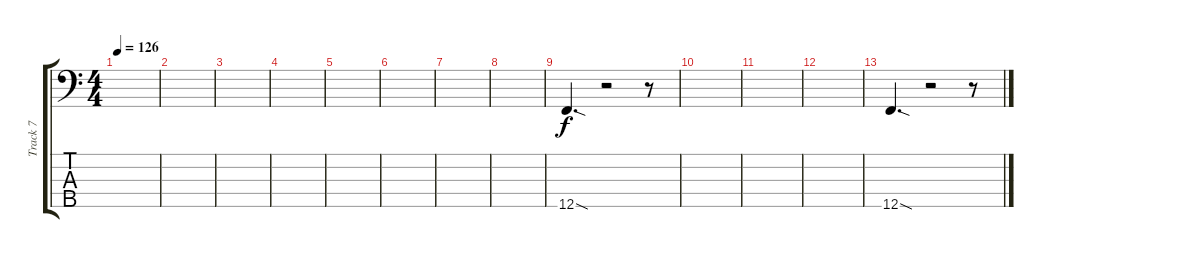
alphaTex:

\track ("Track 7" "Track 7") {instrument slapbass2}
\staff {score tabs}
\tuning (Eb2 Bb1 F1 C1 F0) {hide}
\ts (4 4)
\tempo 126
\clef f4
\ks c
|
|
|
|
|
|
|
|
12.5{sod}.4{d} r.2 r.8 |
|
|
|
12.5{sod}.4{d} r.2 r.8
